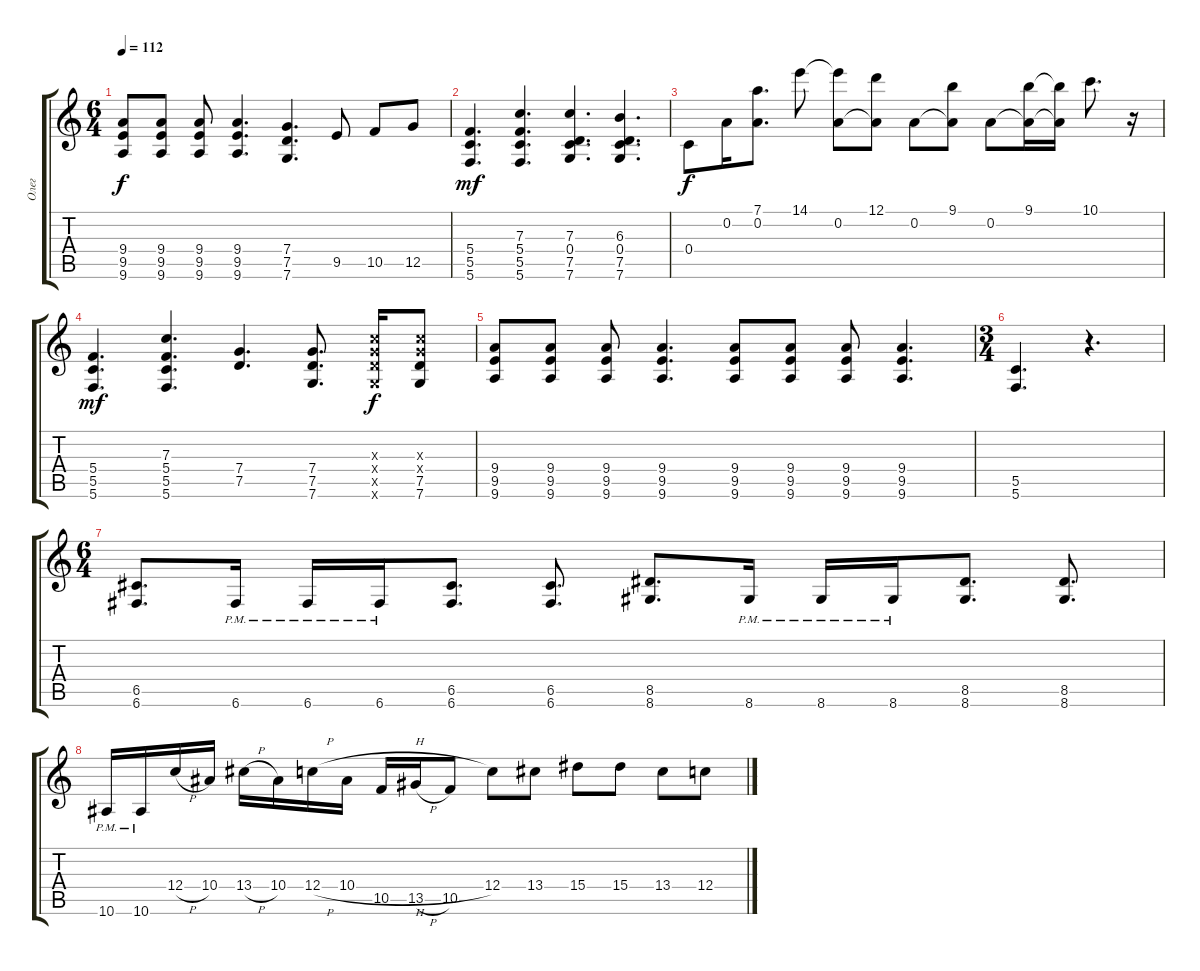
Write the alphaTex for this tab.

\track ("Олег" "Олег") {instrument electricguitarclean}
\staff {score tabs}
\tuning (D4 A3 F3 C3 G2 C2) {hide}
\ts (6 4)
\tempo 112
\clef g2
\ks c
(9.4 9.5 9.6).8{dy f} (9.4 9.5 9.6).8 (9.4 9.5 9.6).8 (9.4 9.5 9.6).4{d} (7.4 7.5 7.6).4{d} 9.5.8 10.5.8 12.5.8 |
(5.4 5.5 5.6).4{d dy mf} (7.3 5.4 5.5 5.6).4{d} (7.3 0.4 7.5 7.6).4{d} (6.3 0.4 7.5 7.6).4{d} |
0.4.8{dy f} 0.2.16 (7.1 0.2).8{d} 14.1.8 (14.1{t} 0.2).8 (12.1 0.2{t}).8 0.2.8 (9.1 0.2{t}).8 0.2.8 (9.1 0.2{t}).16 (9.1{t} 0.2{t}).16 10.1.8{d} r.16 |
(5.4 5.5 5.6).4{d dy mf} (7.3 5.4 5.5 5.6).4{d} (7.4 7.5).4{d} (7.4 7.5 7.6).8{d} (7.3{x} 7.4{x} 7.5{x} 7.6{x}).16{dy f} (7.3{x} 7.4{x} 7.5 7.6).8 |
(9.4 9.5 9.6).8 (9.4 9.5 9.6).8 (9.4 9.5 9.6).8 (9.4 9.5 9.6).4{d} (9.4 9.5 9.6).8 (9.4 9.5 9.6).8 (9.4 9.5 9.6).8 (9.4 9.5 9.6).4{d} |
\ts (3 4)
(5.5 5.6).4{d} r.4{d} |
\ts (6 4)
(6.5 6.6).8{d volume 8} 6.6{pm}.16 6.6{pm}.16 6.6{pm}.16 (6.5 6.6).8{d} (6.5 6.6).8{d} (8.5 8.6).8{d} 8.6{pm}.16 8.6{pm}.16 8.6{pm}.16 (8.5 8.6).8{d} (8.5 8.6).8{d} |
10.6{pm}.16 10.6{pm}.16 12.4{h}.16 10.4.16 13.4{h}.16 10.4.16 12.4{h}.16 10.4{h}.16 10.5.16 13.5{h}.16 10.5.8 12.4.8 13.4.8 15.4.8 15.4.8 13.4.8 12.4.8
